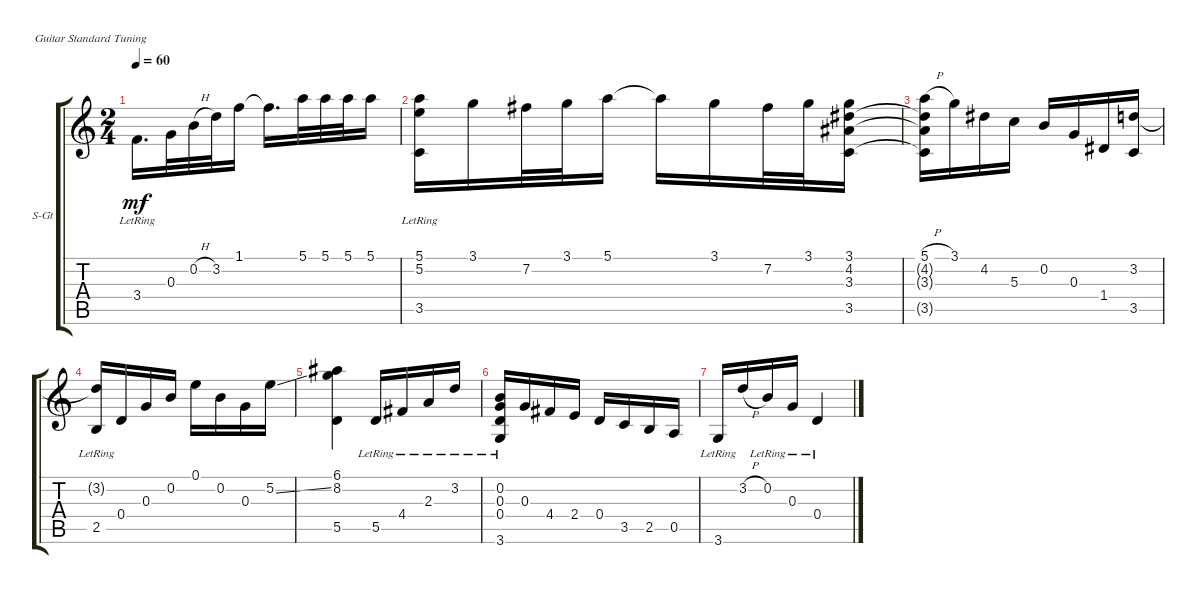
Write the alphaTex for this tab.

\defaultSystemsLayout 4
\bracketExtendMode groupsimilarinstruments
\firstSystemTrackNameOrientation horizontal
\otherSystemsTrackNameOrientation horizontal
\track ("Steel Guitar" "S-Gt") {instrument acousticguitarsteel}
\staff {score tabs}
\tuning (E4 B3 G3 D3 A2 E2)
\ts (2 4)
\tempo 60
\clef g2
\ks c
3.4{lr}.16{d dy mf} 0.3.32 0.2{h}.32 3.2.32 1.1.16 1.1{t}.16{d} 5.1.32 5.1.32 5.1.32 5.1.16 |
(5.1{lr} 5.2{lr} 3.5{lr}).16 3.1.16 7.2.32 3.1.32 5.1.16 5.1{t}.16 3.1.16 7.2.32 3.1.32 (3.1 4.2 3.3 3.5).16 |
(4.2{t} 3.3{t} 3.5{t} 5.1{h}).16 3.1.16 4.2.16 5.3.16 0.2.16 0.3.16 1.4.16 (3.2 3.5).16 |
(3.2{t} 2.5{lr}).16 0.4.16 0.3.16 0.2.16 0.1.16 0.2.16 0.3.16 5.2{ss}.16 |
(8.2 6.1 5.5).4 5.5{lr}.16 4.4{lr}.16 2.3{lr}.16 3.2{lr}.16 |
(3.6{lr} 0.4 0.3 0.2).16 0.3.16 4.4.16 2.4.16 0.4.16 3.5.16 2.5.16 0.5.16 |
3.6{lr}.16 3.2{h}.16 0.2{lr}.16 0.3{lr}.16 0.4{lr}.4
